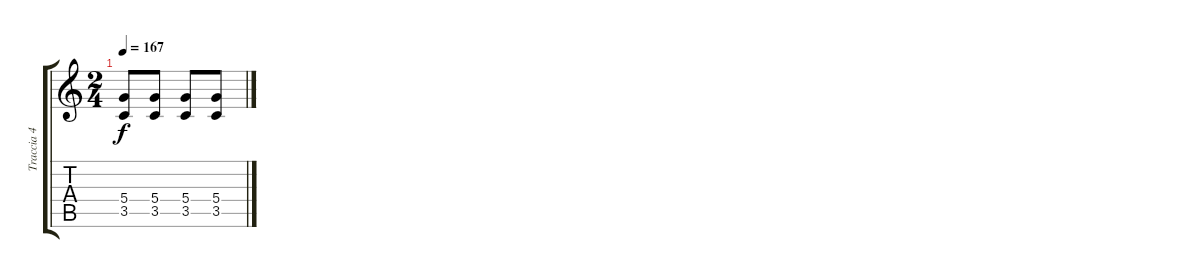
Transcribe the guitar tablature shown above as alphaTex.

\track ("Traccia 4" "Traccia 4") {instrument overdrivenguitar}
\staff {score tabs}
\tuning (E4 B3 G3 D3 A2 E2) {hide}
\ts (2 4)
\tempo 167
\clef g2
\ks c
(5.4 3.5).8{dy f} (5.4 3.5).8 (5.4 3.5).8 (5.4 3.5).8
